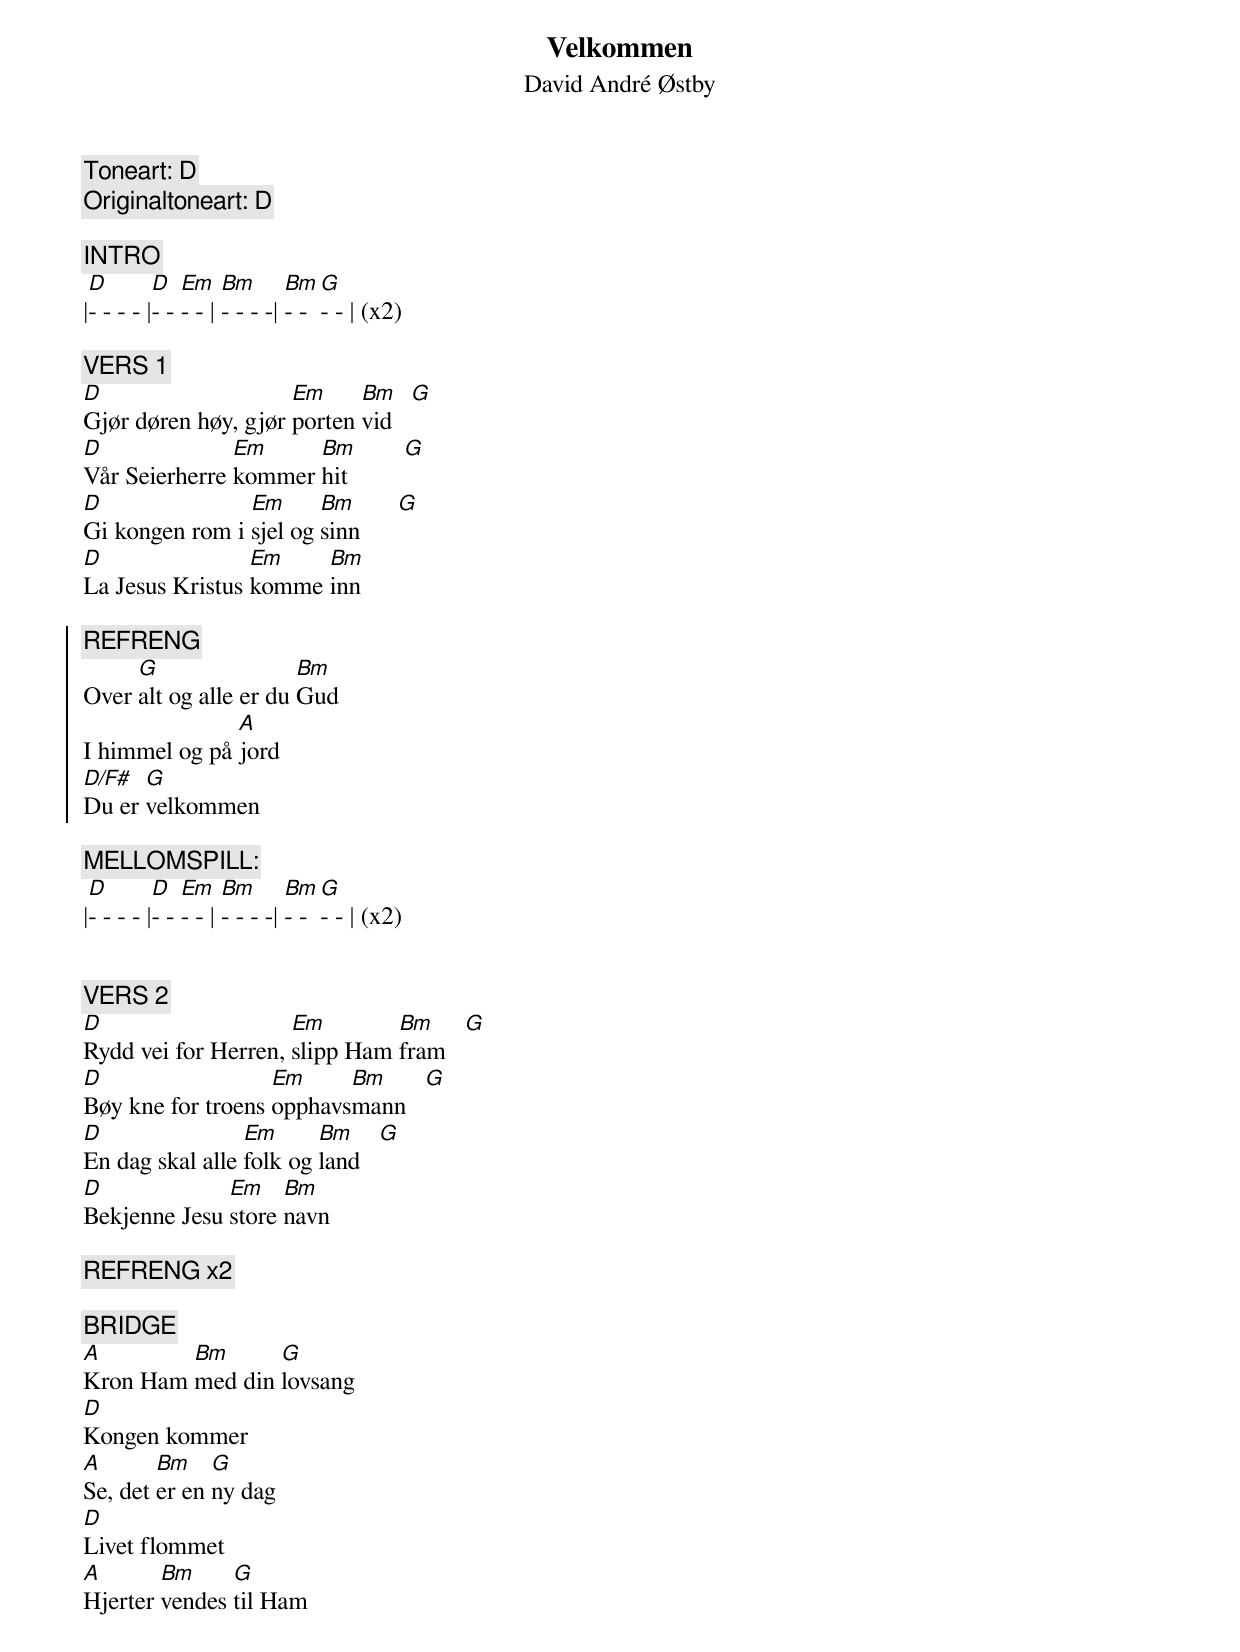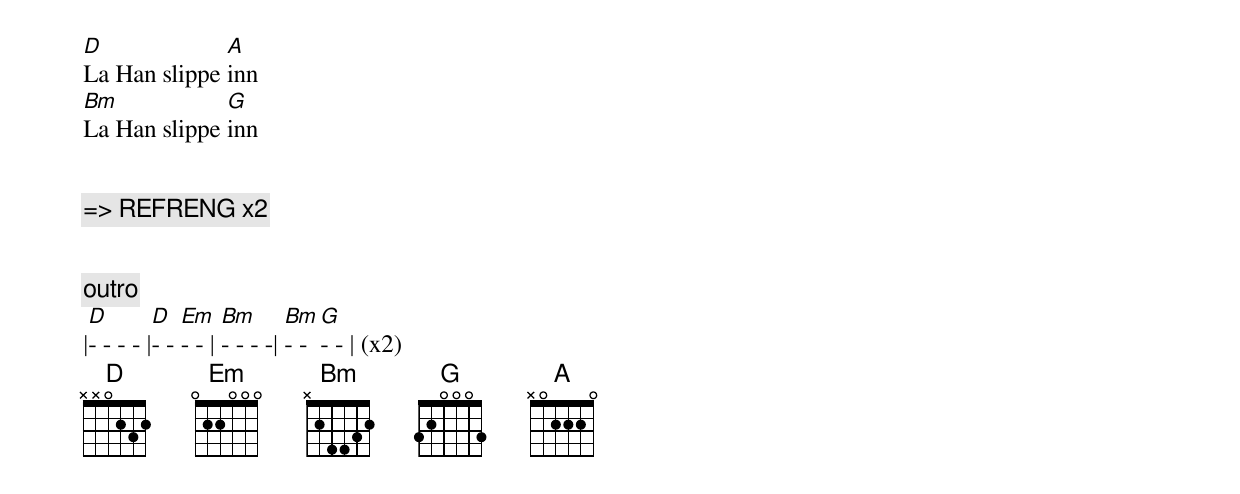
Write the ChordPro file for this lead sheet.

{title:Velkommen}
{subtitle: David André Østby}
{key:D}
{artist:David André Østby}
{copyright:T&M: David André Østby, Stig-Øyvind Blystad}

{comment:Toneart: [D] }
{comment:Originaltoneart: D}

{comment:INTRO}
|[D]- - - - |[D]- - [Em]- - | [Bm]- - - -| [Bm]- - [G]- - | (x2)

{comment:VERS 1}
[D]Gjør døren høy, gjør [Em]porten [Bm]vid   [G]
[D]Vår Seierherre [Em]kommer [Bm]hit         [G]
[D]Gi kongen rom i [Em]sjel og [Bm]sinn      [G]
[D]La Jesus Kristus [Em]komme [Bm]inn

{start_of_chorus}
{comment:REFRENG}
Over [G]alt og alle er du [Bm]Gud
I himmel og på [A]jord
[D/F#]Du er [G]velkommen
{end_of_chorus}

{comment:MELLOMSPILL:}
|[D]- - - - |[D]- - [Em]- - | [Bm]- - - -| [Bm]- - [G]- - | (x2)


{comment:VERS 2}
[D]Rydd vei for Herren, [Em]slipp Ham [Bm]fram   [G]
[D]Bøy kne for troens [Em]opphavs[Bm]mann   [G]
[D]En dag skal alle [Em]folk og [Bm]land   [G]
[D]Bekjenne Jesu [Em]store [Bm]navn

{comment:REFRENG x2}

{comment:BRIDGE}
[A]Kron Ham [Bm]med din [G]lovsang
[D]Kongen kommer
[A]Se, det [Bm]er en [G]ny dag
[D]Livet flommet
[A]Hjerter [Bm]vendes [G]til Ham
[D]La Han slippe [A]inn
[Bm]La Han slippe [G]inn


{comment:=> REFRENG x2}


{comment:outro}
|[D]- - - - |[D]- - [Em]- - | [Bm]- - - -| [Bm]- - [G]- - | (x2)
